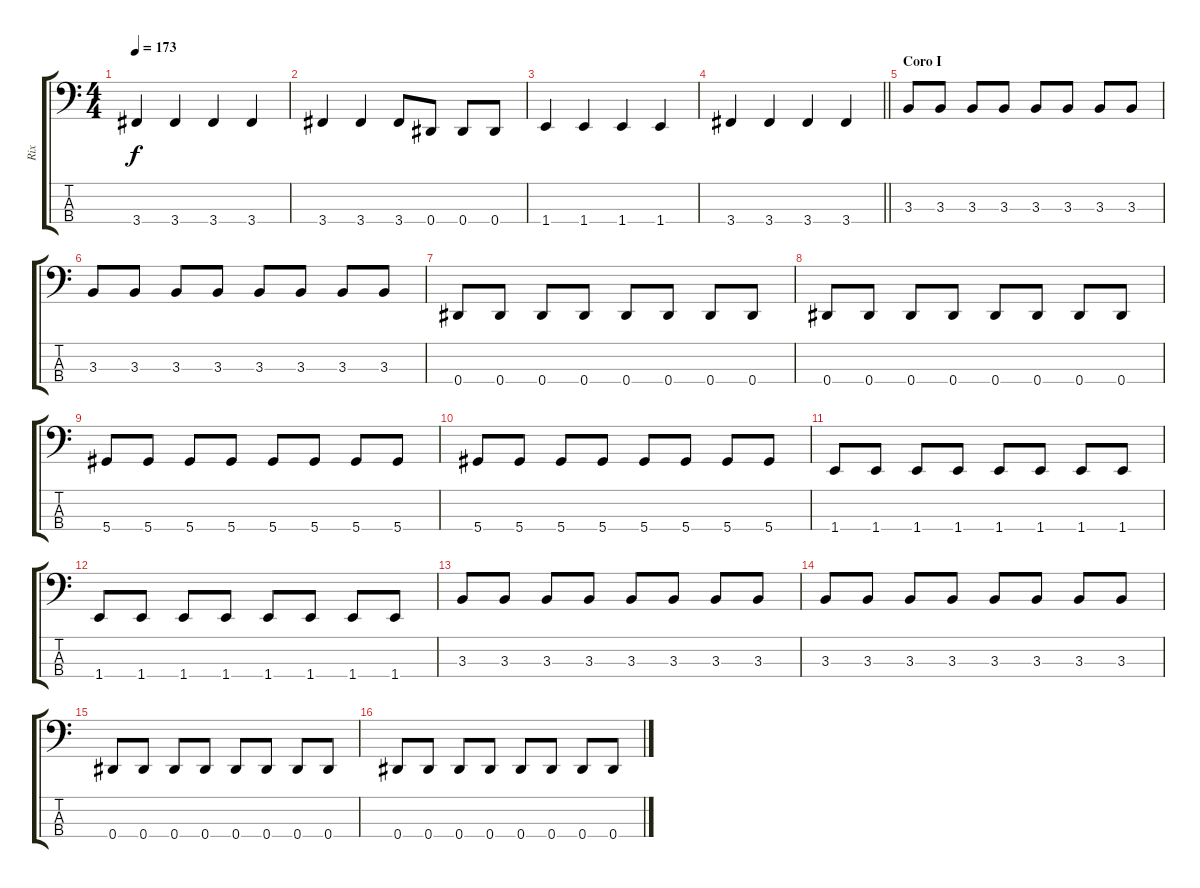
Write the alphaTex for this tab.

\track ("Rix" "Rix") {instrument electricbasspick}
\staff {score tabs}
\tuning (Gb2 Db2 Ab1 Eb1) {hide}
\ts (4 4)
\tempo 173
\clef f4
\ks c
3.4.4{dy f} 3.4.4 3.4.4 3.4.4 |
3.4.4 3.4.4 3.4.8 0.4.8 0.4.8 0.4.8 |
1.4.4 1.4.4 1.4.4 1.4.4 |
\barLineRight lightlight
3.4.4 3.4.4 3.4.4 3.4.4 |
\section ("" "Coro I")
3.3.8 3.3.8 3.3.8 3.3.8 3.3.8 3.3.8 3.3.8 3.3.8 |
3.3.8 3.3.8 3.3.8 3.3.8 3.3.8 3.3.8 3.3.8 3.3.8 |
0.4.8 0.4.8 0.4.8 0.4.8 0.4.8 0.4.8 0.4.8 0.4.8 |
0.4.8 0.4.8 0.4.8 0.4.8 0.4.8 0.4.8 0.4.8 0.4.8 |
5.4.8 5.4.8 5.4.8 5.4.8 5.4.8 5.4.8 5.4.8 5.4.8 |
5.4.8 5.4.8 5.4.8 5.4.8 5.4.8 5.4.8 5.4.8 5.4.8 |
1.4.8 1.4.8 1.4.8 1.4.8 1.4.8 1.4.8 1.4.8 1.4.8 |
1.4.8 1.4.8 1.4.8 1.4.8 1.4.8 1.4.8 1.4.8 1.4.8 |
3.3.8 3.3.8 3.3.8 3.3.8 3.3.8 3.3.8 3.3.8 3.3.8 |
3.3.8 3.3.8 3.3.8 3.3.8 3.3.8 3.3.8 3.3.8 3.3.8 |
0.4.8 0.4.8 0.4.8 0.4.8 0.4.8 0.4.8 0.4.8 0.4.8 |
0.4.8 0.4.8 0.4.8 0.4.8 0.4.8 0.4.8 0.4.8 0.4.8
